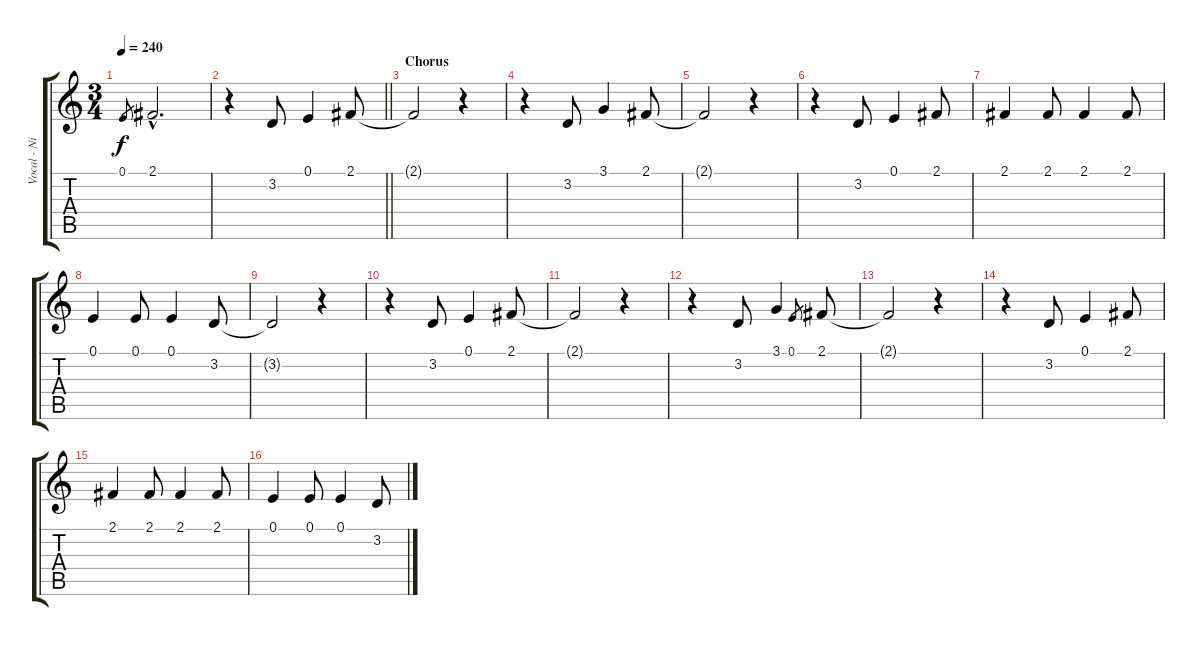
\track ("Vocal - Nikola" "Vocal - Ni") {instrument flute}
\staff {score tabs}
\tuning (E4 B3 G3 D3 A2 E2) {hide}
\ts (3 4)
\tempo 240
\clef g2
\ks c
0.1.8{gr dy f} 2.1{hac}.2{d} |
\barLineRight lightlight
r.4 3.2.8 0.1.4 2.1.8 |
\section ("" "Chorus")
2.1{t}.2 r.4 |
r.4 3.2.8 3.1.4 2.1.8 |
2.1{t}.2 r.4 |
r.4 3.2.8 0.1.4 2.1.8 |
2.1.4 2.1.8 2.1.4 2.1.8 |
0.1.4 0.1.8 0.1.4 3.2.8 |
3.2{t}.2 r.4 |
r.4 3.2.8 0.1.4 2.1.8 |
2.1{t}.2 r.4 |
r.4 3.2.8 3.1.4 0.1.8{gr} 2.1.8 |
2.1{t}.2 r.4 |
r.4 3.2.8 0.1.4 2.1.8 |
2.1.4 2.1.8 2.1.4 2.1.8 |
0.1.4 0.1.8 0.1.4 3.2.8
